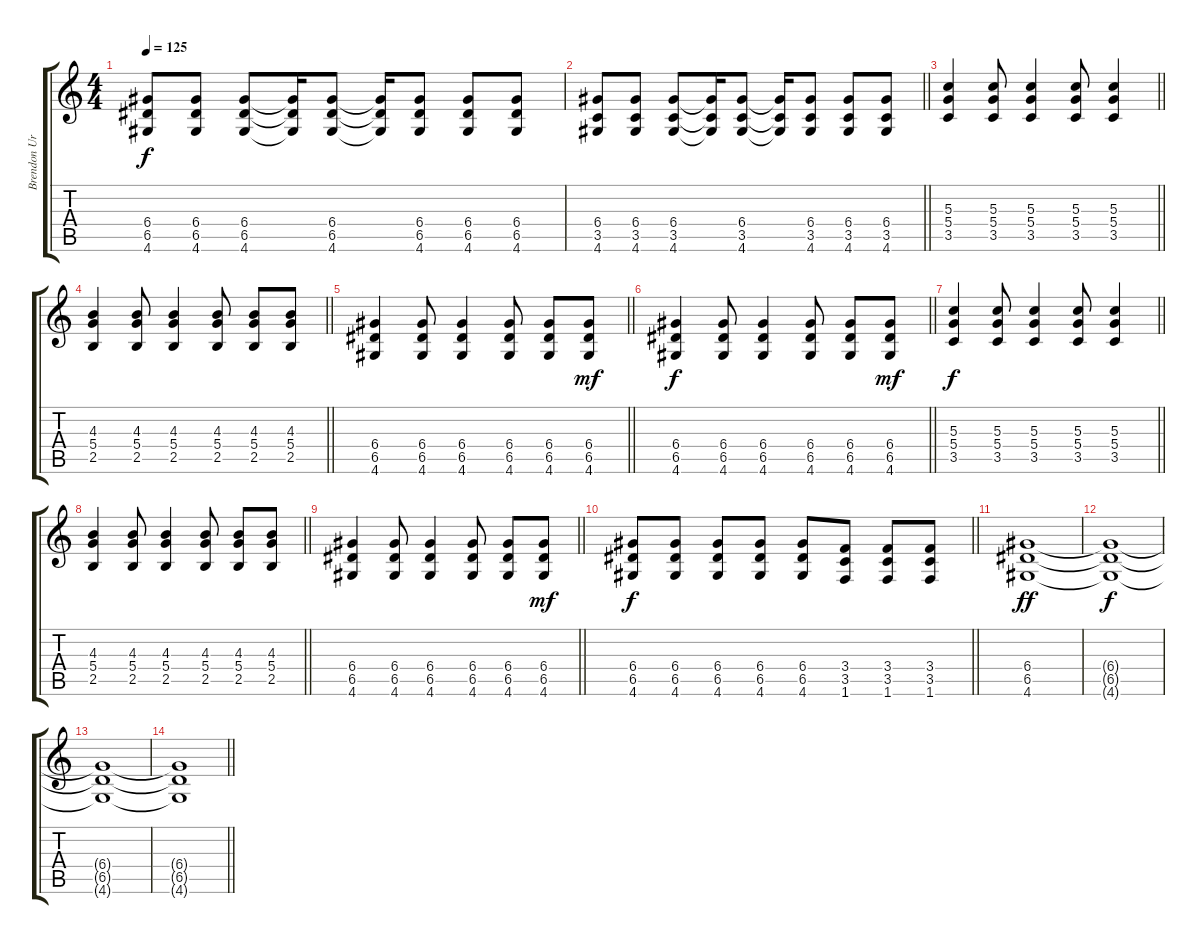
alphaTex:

\track ("Brendon Urie (Rythmn Guitar)" "Brendon Ur") {instrument overdrivenguitar}
\staff {score tabs}
\tuning (E4 B3 G3 D3 A2 E2) {hide}
\ts (4 4)
\tempo 125
\clef g2
\ks c
(6.4 6.5 4.6).8{dy f} (6.4 6.5 4.6).8 (6.4 6.5 4.6).8 (6.4{t} 6.5{t} 4.6{t}).16 (6.4 6.5 4.6).8 (6.4{t} 6.5{t} 4.6{t}).16 (6.4 6.5 4.6).8 (6.4 6.5 4.6).8 (6.4 6.5 4.6).8 |
\barLineRight lightlight
(6.4 3.5 4.6).8 (6.4 3.5 4.6).8 (6.4 3.5 4.6).8 (6.4{t} 3.5{t} 4.6{t}).16 (6.4 3.5 4.6).8 (6.4{t} 3.5{t} 4.6{t}).16 (6.4 3.5 4.6).8 (6.4 3.5 4.6).8 (6.4 3.5 4.6).8 |
\barLineRight lightlight
(5.3 5.4 3.5).4 (5.3 5.4 3.5).8 (5.3 5.4 3.5).4 (5.3 5.4 3.5).8 (5.3 5.4 3.5).4 |
\barLineRight lightlight
(4.3 5.4 2.5).4 (4.3 5.4 2.5).8 (4.3 5.4 2.5).4 (4.3 5.4 2.5).8 (4.3 5.4 2.5).8 (4.3 5.4 2.5).8 |
\barLineRight lightlight
(6.4 6.5 4.6).4 (6.4 6.5 4.6).8 (6.4 6.5 4.6).4 (6.4 6.5 4.6).8 (6.4 6.5 4.6).8 (6.4 6.5 4.6).8{dy mf} |
\barLineRight lightlight
(6.4 6.5 4.6).4{dy f} (6.4 6.5 4.6).8 (6.4 6.5 4.6).4 (6.4 6.5 4.6).8 (6.4 6.5 4.6).8 (6.4 6.5 4.6).8{dy mf} |
\barLineRight lightlight
(5.3 5.4 3.5).4{dy f} (5.3 5.4 3.5).8 (5.3 5.4 3.5).4 (5.3 5.4 3.5).8 (5.3 5.4 3.5).4 |
\barLineRight lightlight
(4.3 5.4 2.5).4 (4.3 5.4 2.5).8 (4.3 5.4 2.5).4 (4.3 5.4 2.5).8 (4.3 5.4 2.5).8 (4.3 5.4 2.5).8 |
\barLineRight lightlight
(6.4 6.5 4.6).4 (6.4 6.5 4.6).8 (6.4 6.5 4.6).4 (6.4 6.5 4.6).8 (6.4 6.5 4.6).8 (6.4 6.5 4.6).8{dy mf} |
\barLineRight lightlight
(6.4 6.5 4.6).8{dy f} (6.4 6.5 4.6).8 (6.4 6.5 4.6).8 (6.4 6.5 4.6).8 (6.4 6.5 4.6).8 (3.4 3.5 1.6).8 (3.4 3.5 1.6).8 (3.4 3.5 1.6).8 |
(6.4 6.5 4.6).1{dy ff volume 0} |
(6.4{t} 6.5{t} 4.6{t}).1{dy f} |
(6.4{t} 6.5{t} 4.6{t}).1 |
\barLineRight lightlight
(6.4{t} 6.5{t} 4.6{t}).1
